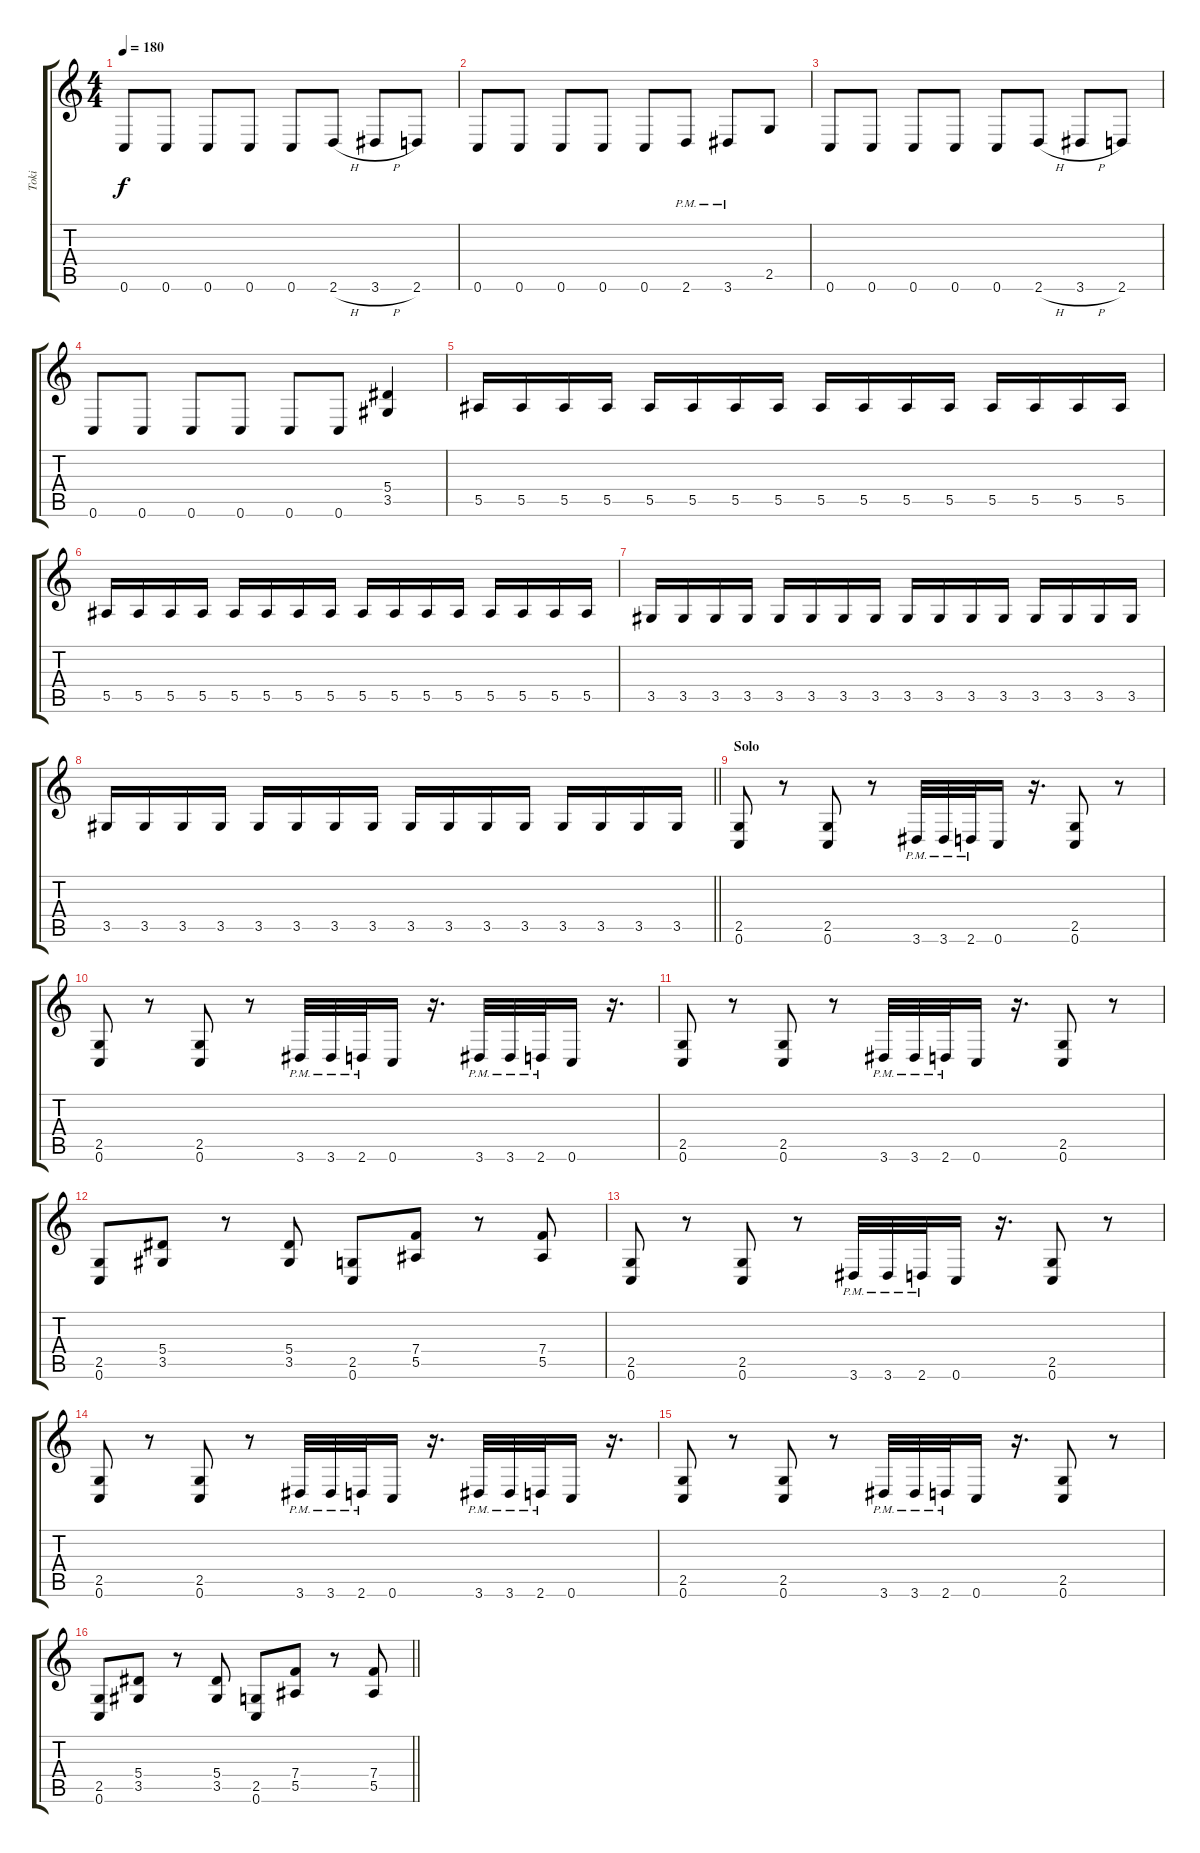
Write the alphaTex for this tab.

\track ("Toki" "Toki") {instrument distortionguitar}
\staff {score tabs}
\tuning (C4 G3 Eb3 Bb2 F2 C2) {hide}
\ts (4 4)
\tempo 180
\clef g2
\ks c
0.6.8{dy f} 0.6.8 0.6.8 0.6.8 0.6.8 2.6{h}.8 3.6{h}.8 2.6.8 |
0.6.8 0.6.8 0.6.8 0.6.8 0.6.8 2.6{pm}.8 3.6{pm}.8 2.5.8 |
0.6.8 0.6.8 0.6.8 0.6.8 0.6.8 2.6{h}.8 3.6{h}.8 2.6.8 |
0.6.8 0.6.8 0.6.8 0.6.8 0.6.8 0.6.8 (5.4 3.5).4 |
5.5.16 5.5.16 5.5.16 5.5.16 5.5.16 5.5.16 5.5.16 5.5.16 5.5.16 5.5.16 5.5.16 5.5.16 5.5.16 5.5.16 5.5.16 5.5.16 |
5.5.16 5.5.16 5.5.16 5.5.16 5.5.16 5.5.16 5.5.16 5.5.16 5.5.16 5.5.16 5.5.16 5.5.16 5.5.16 5.5.16 5.5.16 5.5.16 |
3.5.16 3.5.16 3.5.16 3.5.16 3.5.16 3.5.16 3.5.16 3.5.16 3.5.16 3.5.16 3.5.16 3.5.16 3.5.16 3.5.16 3.5.16 3.5.16 |
\barLineRight lightlight
3.5.16 3.5.16 3.5.16 3.5.16 3.5.16 3.5.16 3.5.16 3.5.16 3.5.16 3.5.16 3.5.16 3.5.16 3.5.16 3.5.16 3.5.16 3.5.16 |
\section ("" "Solo")
(2.5 0.6).8 r.8 (2.5 0.6).8 r.8 3.6{pm}.32 3.6{pm}.32 2.6{pm}.32 0.6.16 r.16{d} (2.5 0.6).8 r.8 |
(2.5 0.6).8 r.8 (2.5 0.6).8 r.8 3.6{pm}.32 3.6{pm}.32 2.6{pm}.32 0.6.16 r.16{d} 3.6{pm}.32 3.6{pm}.32 2.6{pm}.32 0.6.16 r.16{d} |
(2.5 0.6).8 r.8 (2.5 0.6).8 r.8 3.6{pm}.32 3.6{pm}.32 2.6{pm}.32 0.6.16 r.16{d} (2.5 0.6).8 r.8 |
(2.5 0.6).8 (5.4 3.5).8 r.8 (5.4 3.5).8 (2.5 0.6).8 (7.4 5.5).8 r.8 (7.4 5.5).8 |
(2.5 0.6).8 r.8 (2.5 0.6).8 r.8 3.6{pm}.32 3.6{pm}.32 2.6{pm}.32 0.6.16 r.16{d} (2.5 0.6).8 r.8 |
(2.5 0.6).8 r.8 (2.5 0.6).8 r.8 3.6{pm}.32 3.6{pm}.32 2.6{pm}.32 0.6.16 r.16{d} 3.6{pm}.32 3.6{pm}.32 2.6{pm}.32 0.6.16 r.16{d} |
(2.5 0.6).8 r.8 (2.5 0.6).8 r.8 3.6{pm}.32 3.6{pm}.32 2.6{pm}.32 0.6.16 r.16{d} (2.5 0.6).8 r.8 |
\barLineRight lightlight
(2.5 0.6).8 (5.4 3.5).8 r.8 (5.4 3.5).8 (2.5 0.6).8 (7.4 5.5).8 r.8 (7.4 5.5).8
